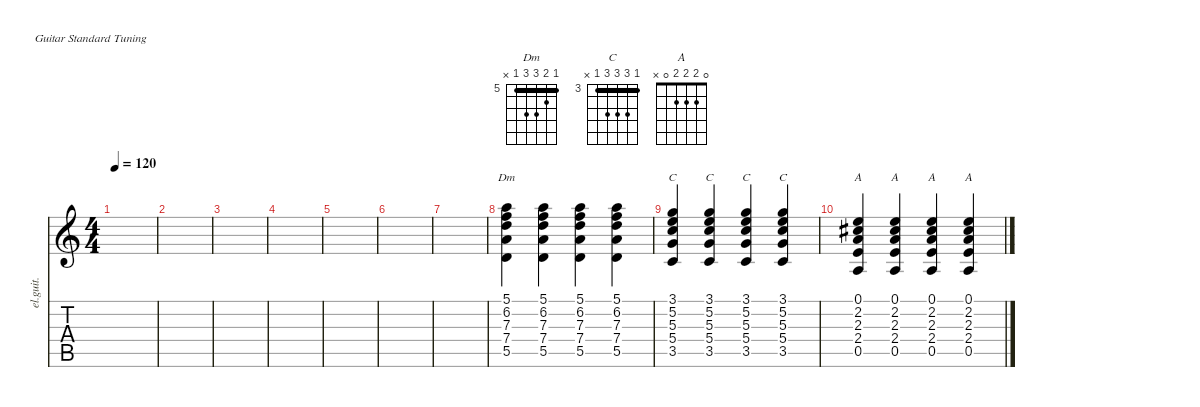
\defaultSystemsLayout 4
\hideDynamics
\bracketExtendMode nobrackets
\otherSystemsTrackNameOrientation horizontal
\track ("Rhythm" "el.guit.") {instrument electricguitarclean}
\staff {score tabs}
\tuning (E4 B3 G3 D3 A2 E2)
\chord ("Dm" 5 6 7 7 5 x) {firstfret 5 showfingering false barre 5}
\chord ("C" 3 5 5 5 3 x) {firstfret 3 showfingering false barre 3}
\chord ("A" 0 2 2 2 0 x) {showfingering false}
\ts (4 4)
\tempo 120
\clef g2
\ks c
|
|
|
|
|
|
|
(5.5 7.4 7.3 6.2 5.1).4{ch "Dm"} (5.5 7.4 7.3 6.2 5.1).4 (5.5 7.4 7.3 6.2 5.1).4 (5.5 7.4 7.3 6.2 5.1).4 |
(3.5 5.4 5.3 5.2 3.1).4{ch "C"} (3.5 5.4 5.3 5.2 3.1).4{ch "C"} (3.5 5.4 5.3 5.2 3.1).4{ch "C"} (3.5 5.4 5.3 5.2 3.1).4{ch "C"} |
(0.5 2.4 2.3 2.2{acc #} 0.1).4{ch "A"} (0.5 2.4 2.3 2.2{acc #} 0.1).4{ch "A"} (0.5 2.4 2.3 2.2{acc #} 0.1).4{ch "A"} (0.5 2.4 2.3 2.2{acc #} 0.1).4{ch "A"}
